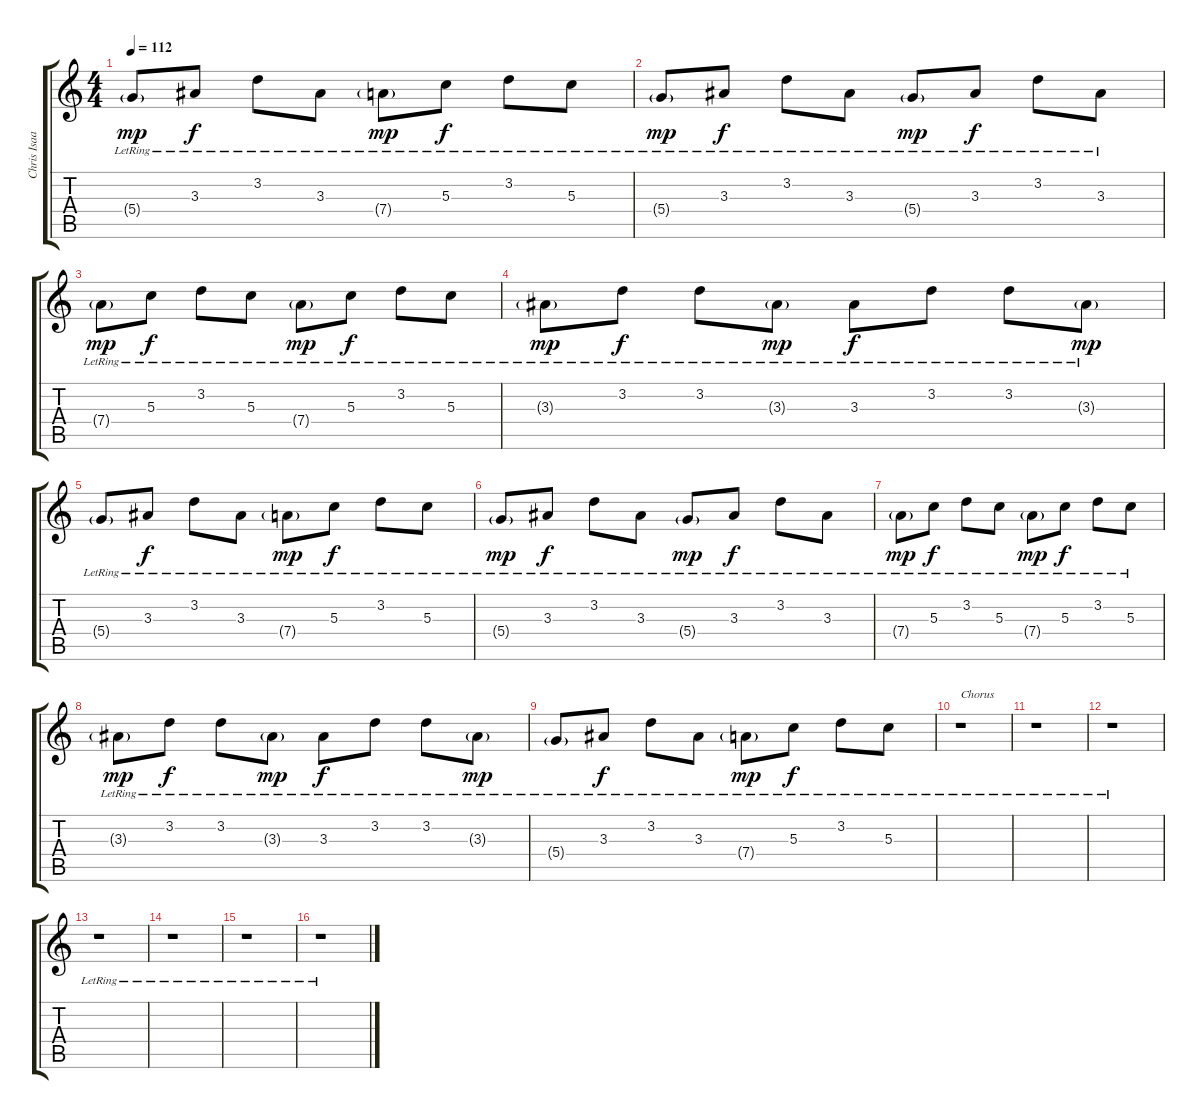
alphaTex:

\track ("Chris Isaak ( clean 3 )" "Chris Isaa") {instrument electricguitarjazz}
\staff {score tabs}
\tuning (E4 B3 G3 D3 A2 E2) {hide}
\ts (4 4)
\tempo 112
\clef g2
\ks c
5.4{g lr}.8{dy mp} 3.3{lr}.8{dy f} 3.2{lr}.8 3.3{lr}.8 7.4{g lr}.8{dy mp} 5.3{lr}.8{dy f} 3.2{lr}.8 5.3{lr}.8 |
5.4{g lr}.8{dy mp} 3.3{lr}.8{dy f} 3.2{lr}.8 3.3{lr}.8 5.4{g lr}.8{dy mp} 3.3{lr}.8{dy f} 3.2{lr}.8 3.3{lr}.8 |
7.4{g lr}.8{dy mp} 5.3{lr}.8{dy f} 3.2{lr}.8 5.3{lr}.8 7.4{g lr}.8{dy mp} 5.3{lr}.8{dy f} 3.2{lr}.8 5.3{lr}.8 |
3.3{g lr}.8{dy mp} 3.2{lr}.8{dy f} 3.2{lr}.8 3.3{g lr}.8{dy mp} 3.3{lr}.8{dy f} 3.2{lr}.8 3.2{lr}.8 3.3{g lr}.8{dy mp} |
5.4{g lr}.8 3.3{lr}.8{dy f} 3.2{lr}.8 3.3{lr}.8 7.4{g lr}.8{dy mp} 5.3{lr}.8{dy f} 3.2{lr}.8 5.3{lr}.8 |
5.4{g lr}.8{dy mp} 3.3{lr}.8{dy f} 3.2{lr}.8 3.3{lr}.8 5.4{g lr}.8{dy mp} 3.3{lr}.8{dy f} 3.2{lr}.8 3.3{lr}.8 |
7.4{g lr}.8{dy mp} 5.3{lr}.8{dy f} 3.2{lr}.8 5.3{lr}.8 7.4{g lr}.8{dy mp} 5.3{lr}.8{dy f} 3.2{lr}.8 5.3{lr}.8 |
3.3{g lr}.8{dy mp} 3.2{lr}.8{dy f} 3.2{lr}.8 3.3{g lr}.8{dy mp} 3.3{lr}.8{dy f} 3.2{lr}.8 3.2{lr}.8 3.3{g lr}.8{dy mp} |
5.4{g lr}.8 3.3{lr}.8{dy f} 3.2{lr}.8 3.3{lr}.8 7.4{g lr}.8{dy mp} 5.3{lr}.8{dy f} 3.2{lr}.8 5.3{lr}.8 |
r.1{txt "Chorus"} |
r.1 |
r.1 |
r.1 |
r.1 |
r.1 |
r.1
